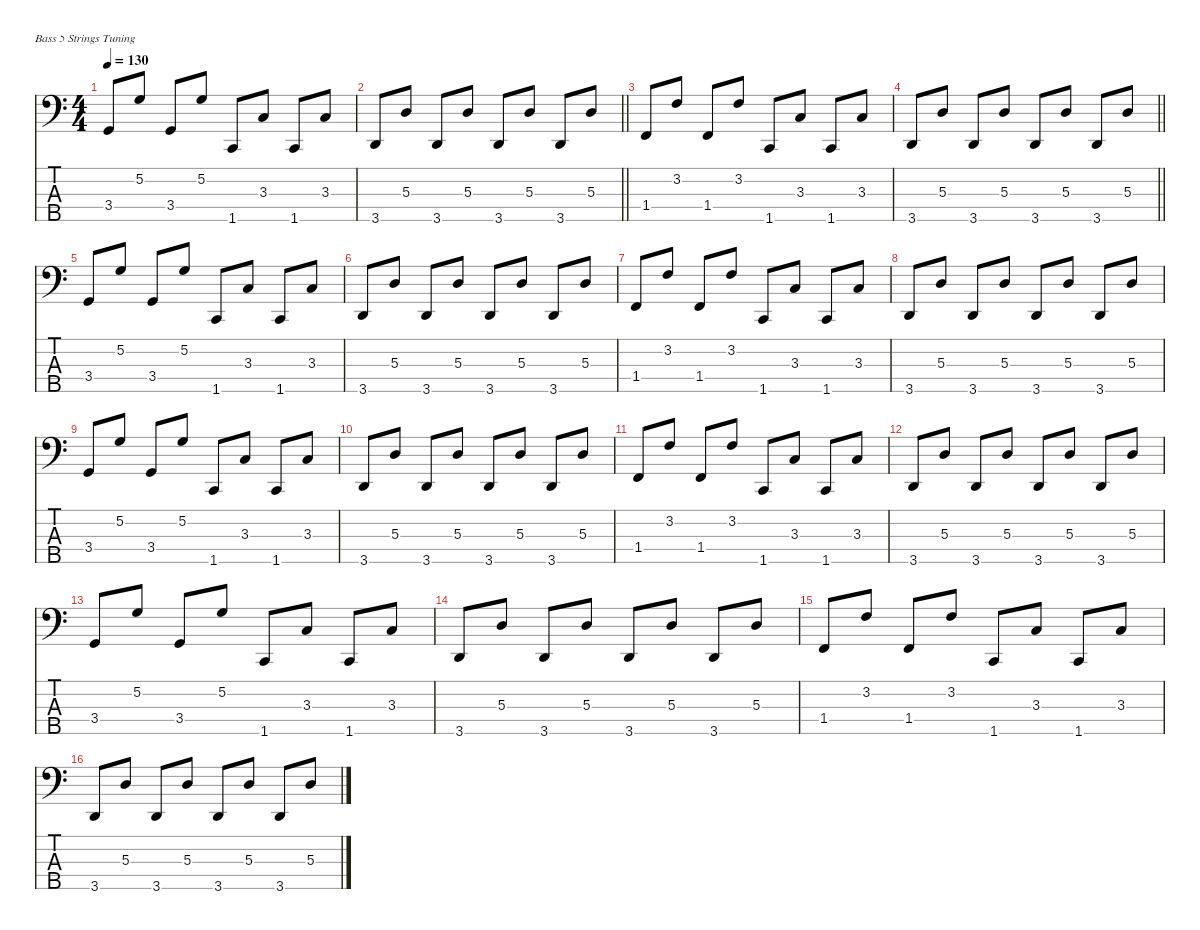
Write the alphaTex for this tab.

\defaultSystemsLayout 4
\hideDynamics
\bracketExtendMode nobrackets
\singleTrackTrackNamePolicy hidden
\multiTrackTrackNamePolicy hidden
\otherSystemsTrackNameOrientation horizontal
\track ("Synth bass" "synth.bs.") {defaultSystemsLayout 4 instrument synthbass1}
\staff {score tabs}
\tuning (G2 D2 A1 E1 B0)
\ts (4 4)
\tempo 130
\clef f4
\ks c
3.4.8{dy f beam Up} 5.2.8{beam Up} 3.4.8{beam Up} 5.2.8{beam Up} 1.5.8{beam Up} 3.3.8{beam Up} 1.5.8{beam Up} 3.3.8{beam Up} |
\barLineRight lightlight
3.5.8{beam Up} 5.3.8{beam Up} 3.5.8{beam Up} 5.3.8{beam Up} 3.5.8{beam Up} 5.3.8{beam Up} 3.5.8{beam Up} 5.3.8{beam Up} |
1.4.8{beam Up} 3.2.8{beam Up} 1.4.8{beam Up} 3.2.8{beam Up} 1.5.8{beam Up} 3.3.8{beam Up} 1.5.8{beam Up} 3.3.8{beam Up} |
\barLineRight lightlight
3.5.8{beam Up} 5.3.8{beam Up} 3.5.8{beam Up} 5.3.8{beam Up} 3.5.8{beam Up} 5.3.8{beam Up} 3.5.8{beam Up} 5.3.8{beam Up} |
3.4.8{beam Up} 5.2.8{beam Up} 3.4.8{beam Up} 5.2.8{beam Up} 1.5.8{beam Up} 3.3.8{beam Up} 1.5.8{beam Up} 3.3.8{beam Up} |
3.5.8{beam Up} 5.3.8{beam Up} 3.5.8{beam Up} 5.3.8{beam Up} 3.5.8{beam Up} 5.3.8{beam Up} 3.5.8{beam Up} 5.3.8{beam Up} |
1.4.8{beam Up} 3.2.8{beam Up} 1.4.8{beam Up} 3.2.8{beam Up} 1.5.8{beam Up} 3.3.8{beam Up} 1.5.8{beam Up} 3.3.8{beam Up} |
3.5.8{beam Up} 5.3.8{beam Up} 3.5.8{beam Up} 5.3.8{beam Up} 3.5.8{beam Up} 5.3.8{beam Up} 3.5.8{beam Up} 5.3.8{beam Up} |
3.4.8{beam Up} 5.2.8{beam Up} 3.4.8{beam Up} 5.2.8{beam Up} 1.5.8{beam Up} 3.3.8{beam Up} 1.5.8{beam Up} 3.3.8{beam Up} |
3.5.8{beam Up} 5.3.8{beam Up} 3.5.8{beam Up} 5.3.8{beam Up} 3.5.8{beam Up} 5.3.8{beam Up} 3.5.8{beam Up} 5.3.8{beam Up} |
1.4.8{beam Up} 3.2.8{beam Up} 1.4.8{beam Up} 3.2.8{beam Up} 1.5.8{beam Up} 3.3.8{beam Up} 1.5.8{beam Up} 3.3.8{beam Up} |
3.5.8{beam Up} 5.3.8{beam Up} 3.5.8{beam Up} 5.3.8{beam Up} 3.5.8{beam Up} 5.3.8{beam Up} 3.5.8{beam Up} 5.3.8{beam Up} |
3.4.8{beam Up} 5.2.8{beam Up} 3.4.8{beam Up} 5.2.8{beam Up} 1.5.8{beam Up} 3.3.8{beam Up} 1.5.8{beam Up} 3.3.8{beam Up} |
3.5.8{beam Up} 5.3.8{beam Up} 3.5.8{beam Up} 5.3.8{beam Up} 3.5.8{beam Up} 5.3.8{beam Up} 3.5.8{beam Up} 5.3.8{beam Up} |
1.4.8{beam Up} 3.2.8{beam Up} 1.4.8{beam Up} 3.2.8{beam Up} 1.5.8{beam Up} 3.3.8{beam Up} 1.5.8{beam Up} 3.3.8{beam Up} |
3.5.8{beam Up} 5.3.8{beam Up} 3.5.8{beam Up} 5.3.8{beam Up} 3.5.8{beam Up} 5.3.8{beam Up} 3.5.8{beam Up} 5.3.8{beam Up}
